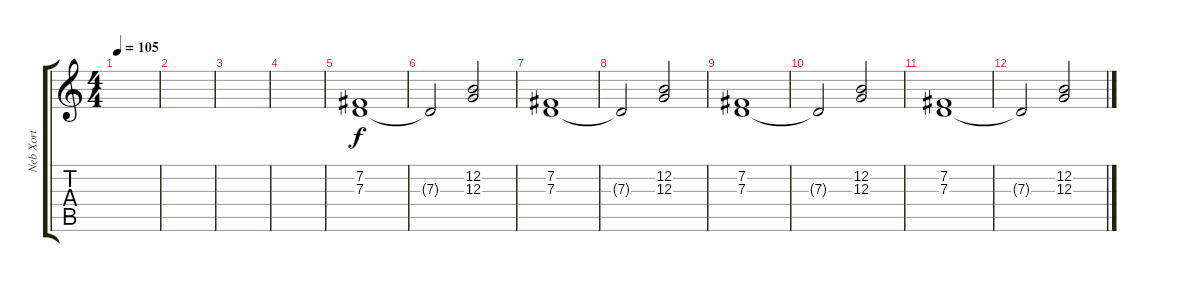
\track ("Neb Xort" "Neb Xort") {instrument synthstrings1}
\staff {score tabs}
\tuning (E4 B3 G3 D3 A2 E2) {hide}
\ts (4 4)
\tempo 105
\clef g2
\ks c
|
|
|
|
(7.2 7.3).1 |
7.3{t}.2 (12.2 12.3).2 |
(7.2 7.3).1 |
7.3{t}.2 (12.2 12.3).2 |
(7.2 7.3).1 |
7.3{t}.2 (12.2 12.3).2 |
(7.2 7.3).1 |
7.3{t}.2 (12.2 12.3).2
